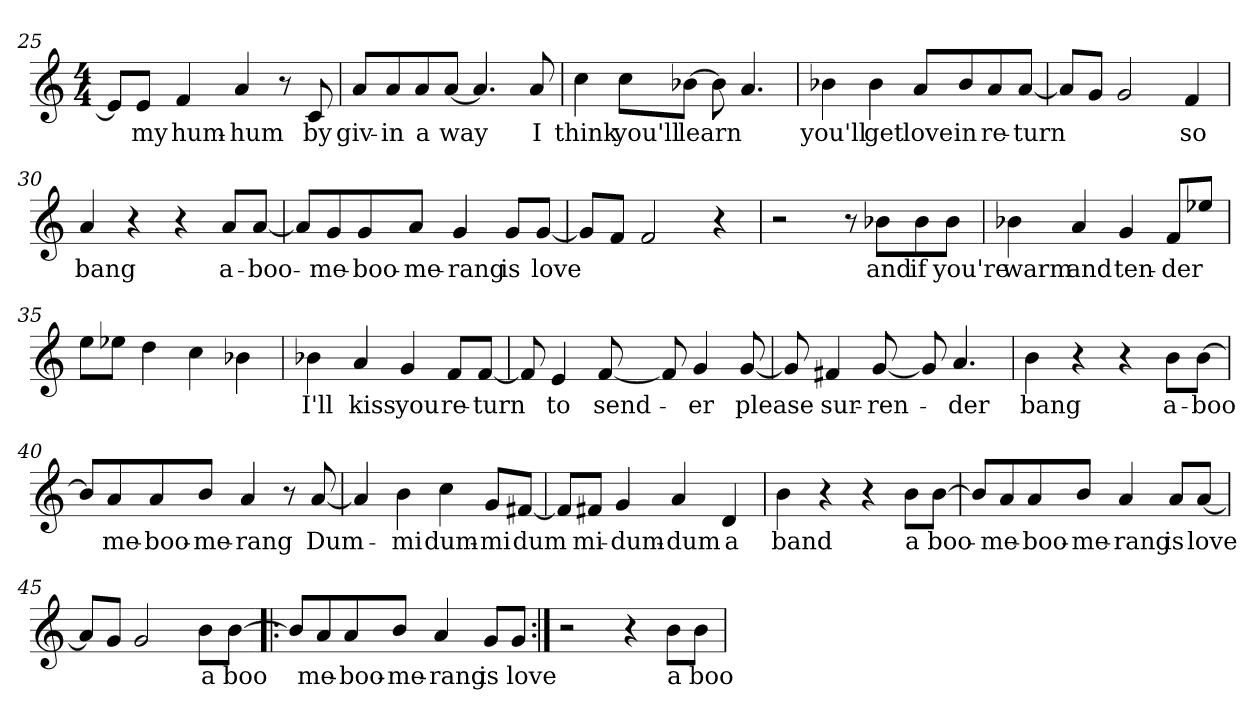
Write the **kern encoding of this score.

**kern	**text
*part1	*part1
*staff1	*staff1
*clefG2	*
*k[]	*
*C:	*
*M4/4	*
=25	=25
8e/L]	.
8e/J	my
4f/	hum-
4a/	hum
8r	.
8c/	by
!!LO:LB:g=z
=26	=26
8a/L	giv-
8a/	in
8a/	a
[8a/J	way
4.a/]	.
8a/	I
=27	=27
4cc\	think
8cc\L	you'll
[8b-X\J	learn
8b-\]	.
4.a/	.
=28	=28
4b-X\	you'll
4b-\	get
8a/L	love
8b-/	in
8a/	re-
[8a/J	turn
=29	=29
8a/L]	.
8g/J	.
2g/	.
4f/	so
=30	=30
4a/	bang
4r	.
4r	.
8a/L	a-
[8a/J	boo-
!!LO:LB:g=z
=31	=31
8a/L]	.
8g/	me-
8g/	boo-
8a/J	me-
4g/	rang
8g/L	is
[8g/J	love
=32	=32
8g/L]	.
8f/J	.
2f/	.
4r	.
=33	=33
2r	.
8r	.
8b-X\L	and
8b-\	if
8b-\J	you're
=34	=34
4b-X\	warm
4a/	and
4g/	ten-
8f/L	der
8ee-X/J	.
!!LO:PB:g=z
=35	=35
8ee\L	.
8ee-X\J	.
4dd\	.
4cc\	.
4b-X\	.
=36	=36
4b-X\	I'll
4a/	kiss
4g/	you
8f/L	re-
[8f/J	turn
=37	=37
8f/]	.
4e/	to
[8f/	send-
8f/]	.
4g/	er
[8g/	please
=38	=38
8g/]	.
4f#X/	sur-
[8g/	ren-
8g/]	.
4.a/	der
!!LO:LB:g=z
=39	=39
4b\	bang
4r	.
4r	.
8b\L	a-
[8b\J	boo
=40	=40
8b/L]	.
8a/	me-
8a/	boo-
8b/J	me-
4a/	rang
8r	.
[8a/	Dum-
=41	=41
4a/]	.
4b\	mi
4cc\	dum-
8g/L	mi
[8f#X/J	dum
=42	=42
8f#/L]	.
8f#/J	mi-
4g/	dum-
4a/	dum
4d/	a
!!LO:LB:g=z
=43	=43
4b\	band
4r	.
4r	.
8b\L	a
[8b\J	boo-
=44	=44
8b/L]	.
8a/	me-
8a/	boo-
8b/J	me-
4a/	rang
8a/L	is
[8a/J	love
=45	=45
8a/L]	.
8g/J	.
2g/	.
8b\L	a
[8b\J	boo
=46!|:	=46!|:
8b/L]	.
8a/	me-
8a/	boo-
8b/J	me-
4a/	rang
8g/L	is
8g/J	love
=47:|!	=47:|!
2r	.
4r	.
8b\L	a
8b\J	boo
=	=
*-	*-
